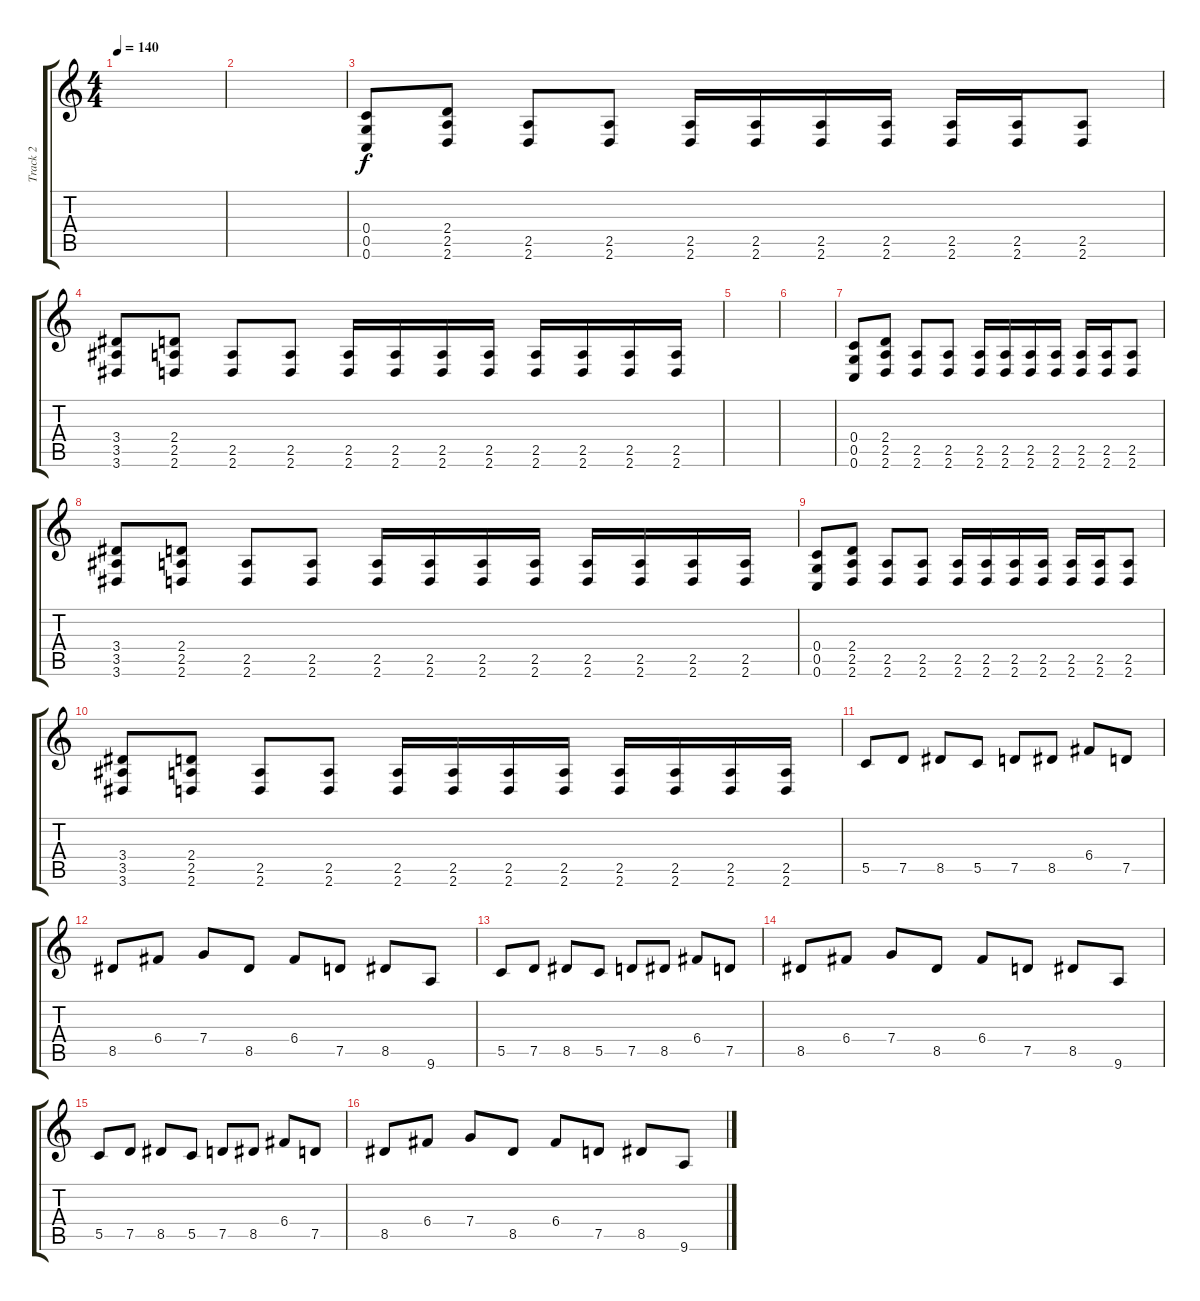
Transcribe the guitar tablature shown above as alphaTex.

\track ("Track 2" "Track 2") {instrument distortionguitar}
\staff {score tabs}
\tuning (D4 A3 F3 C3 G2 C2) {hide}
\ts (4 4)
\tempo 140
\clef g2
\ks c
|
|
(0.4 0.5 0.6).8{volume 13 balance 14} (2.4 2.5 2.6).8 (2.5 2.6).8 (2.5 2.6).8 (2.5 2.6).16 (2.5 2.6).16 (2.5 2.6).16 (2.5 2.6).16 (2.5 2.6).16 (2.5 2.6).16 (2.5 2.6).8 |
(3.4 3.5 3.6).8 (2.4 2.5 2.6).8 (2.5 2.6).8 (2.5 2.6).8 (2.5 2.6).16 (2.5 2.6).16 (2.5 2.6).16 (2.5 2.6).16 (2.5 2.6).16 (2.5 2.6).16 (2.5 2.6).16 (2.5 2.6).16 |
|
|
(0.4 0.5 0.6).8{volume 14 balance 16} (2.4 2.5 2.6).8 (2.5 2.6).8 (2.5 2.6).8 (2.5 2.6).16 (2.5 2.6).16 (2.5 2.6).16 (2.5 2.6).16 (2.5 2.6).16 (2.5 2.6).16 (2.5 2.6).8 |
(3.4 3.5 3.6).8 (2.4 2.5 2.6).8 (2.5 2.6).8 (2.5 2.6).8 (2.5 2.6).16 (2.5 2.6).16 (2.5 2.6).16 (2.5 2.6).16 (2.5 2.6).16 (2.5 2.6).16 (2.5 2.6).16 (2.5 2.6).16 |
(0.4 0.5 0.6).8 (2.4 2.5 2.6).8 (2.5 2.6).8 (2.5 2.6).8 (2.5 2.6).16 (2.5 2.6).16 (2.5 2.6).16 (2.5 2.6).16 (2.5 2.6).16 (2.5 2.6).16 (2.5 2.6).8 |
(3.4 3.5 3.6).8 (2.4 2.5 2.6).8 (2.5 2.6).8 (2.5 2.6).8 (2.5 2.6).16 (2.5 2.6).16 (2.5 2.6).16 (2.5 2.6).16 (2.5 2.6).16 (2.5 2.6).16 (2.5 2.6).16 (2.5 2.6).16 |
5.5.8{volume 8 balance 16} 7.5.8 8.5.8 5.5.8 7.5.8 8.5.8 6.4.8 7.5.8 |
8.5.8 6.4.8 7.4.8 8.5.8 6.4.8 7.5.8 8.5.8 9.6.8 |
5.5.8 7.5.8 8.5.8 5.5.8 7.5.8 8.5.8 6.4.8 7.5.8 |
8.5.8 6.4.8 7.4.8 8.5.8 6.4.8 7.5.8 8.5.8 9.6.8 |
5.5.8 7.5.8 8.5.8 5.5.8 7.5.8 8.5.8 6.4.8 7.5.8 |
8.5.8 6.4.8 7.4.8 8.5.8 6.4.8 7.5.8 8.5.8 9.6.8
